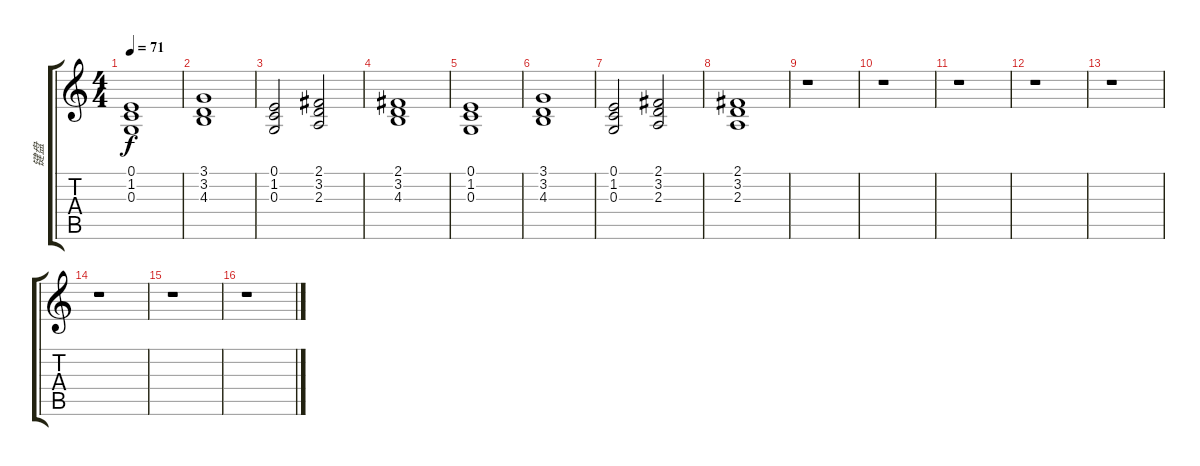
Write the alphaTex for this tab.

\track ("键盘" "键盘") {instrument stringensemble1}
\staff {score tabs}
\tuning (E4 B3 G3 D3 A2 E2) {hide}
\ts (4 4)
\tempo 71
\clef g2
\ks c
(0.1 1.2 0.3).1{dy f} |
(3.1 3.2 4.3).1 |
(0.1 1.2 0.3).2 (2.1 3.2 2.3).2 |
(2.1 3.2 4.3).1 |
(0.1 1.2 0.3).1 |
(3.1 3.2 4.3).1 |
(0.1 1.2 0.3).2 (2.1 3.2 2.3).2 |
(2.1 3.2 2.3).1 |
r.1 |
r.1 |
r.1 |
r.1 |
r.1 |
r.1 |
r.1 |
r.1
